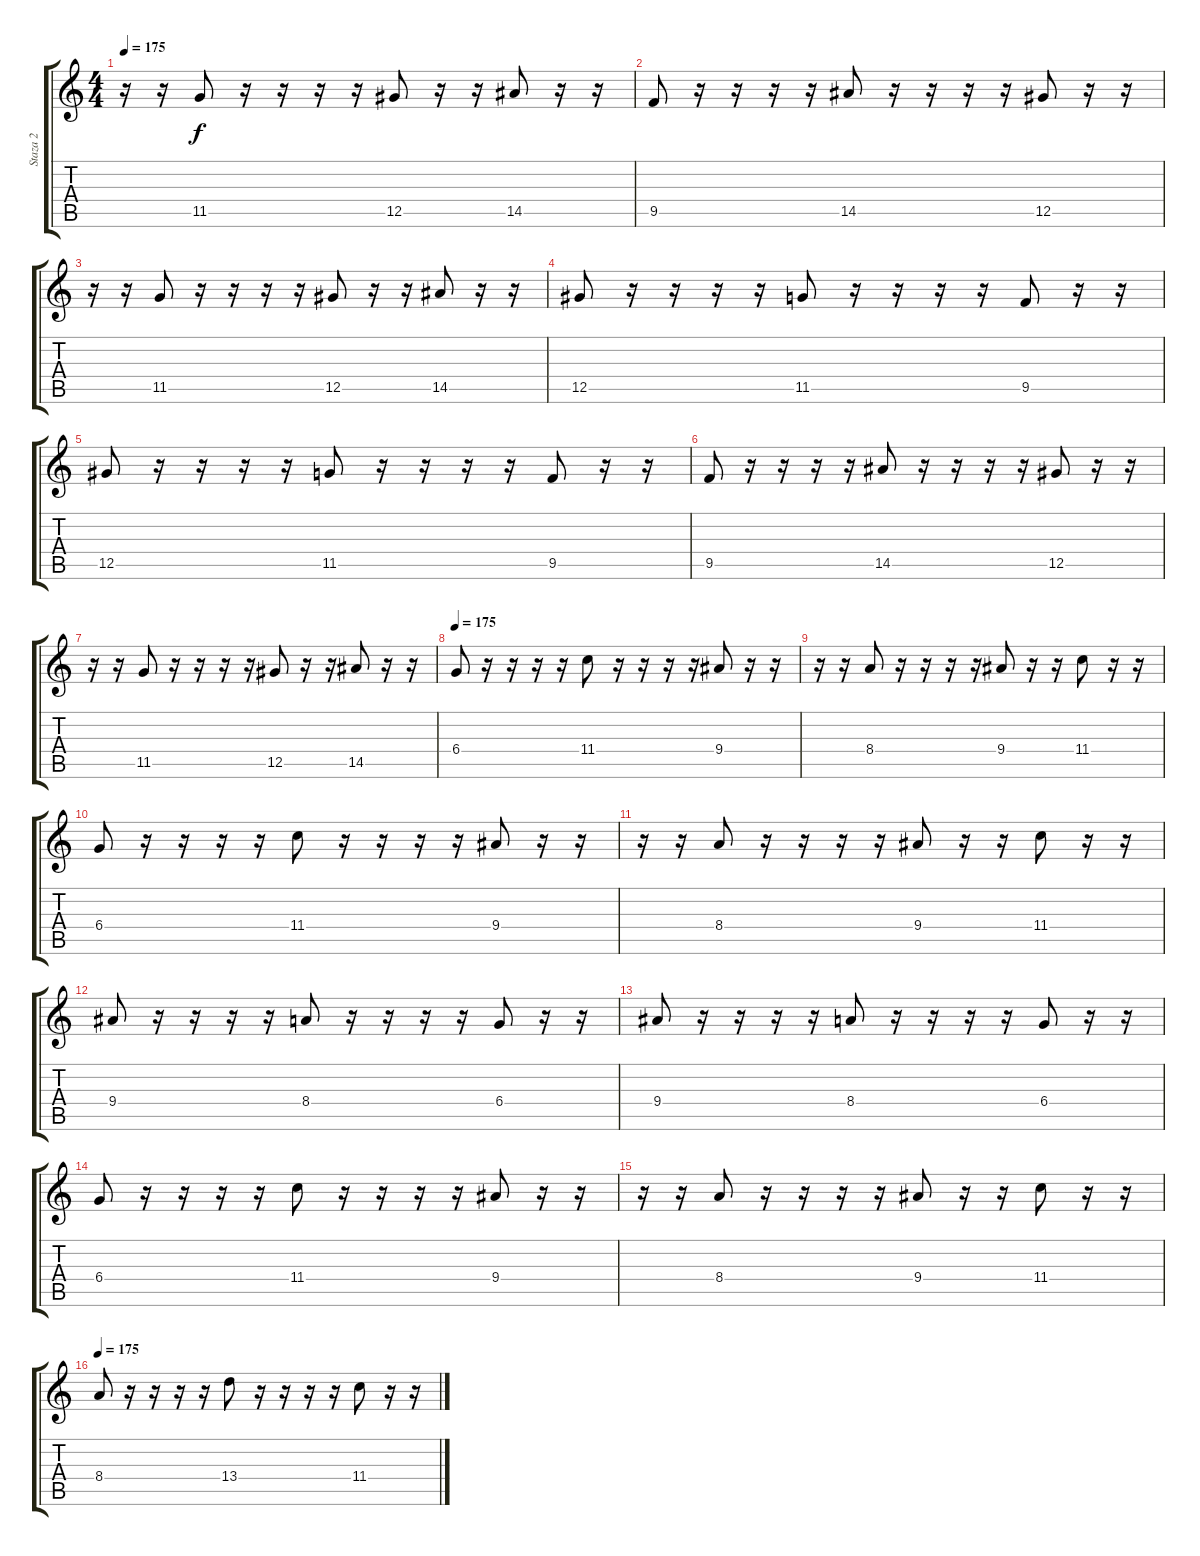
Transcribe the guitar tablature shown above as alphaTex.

\track ("Staza 2" "Staza 2") {instrument distortionguitar}
\staff {score tabs}
\tuning (Eb4 Bb3 Gb3 Db3 Ab2 Eb2) {hide}
\ts (4 4)
\tempo 175
\clef g2
\ks c
r.16{dy f} r.16 11.5.8 r.16 r.16 r.16 r.16 12.5.8 r.16 r.16 14.5.8 r.16 r.16 |
9.5.8 r.16 r.16 r.16 r.16 14.5.8 r.16 r.16 r.16 r.16 12.5.8 r.16 r.16 |
r.16 r.16 11.5.8 r.16 r.16 r.16 r.16 12.5.8 r.16 r.16 14.5.8 r.16 r.16 |
12.5.8 r.16 r.16 r.16 r.16 11.5.8 r.16 r.16 r.16 r.16 9.5.8 r.16 r.16 |
12.5.8 r.16 r.16 r.16 r.16 11.5.8 r.16 r.16 r.16 r.16 9.5.8 r.16 r.16 |
9.5.8 r.16 r.16 r.16 r.16 14.5.8 r.16 r.16 r.16 r.16 12.5.8 r.16 r.16 |
r.16 r.16 11.5.8 r.16 r.16 r.16 r.16 12.5.8 r.16 r.16 14.5.8 r.16 r.16 |
\tempo 175
6.4.8 r.16 r.16 r.16 r.16 11.4.8 r.16 r.16 r.16 r.16 9.4.8 r.16 r.16 |
r.16 r.16 8.4.8 r.16 r.16 r.16 r.16 9.4.8 r.16 r.16 11.4.8 r.16 r.16 |
6.4.8 r.16 r.16 r.16 r.16 11.4.8 r.16 r.16 r.16 r.16 9.4.8 r.16 r.16 |
r.16 r.16 8.4.8 r.16 r.16 r.16 r.16 9.4.8 r.16 r.16 11.4.8 r.16 r.16 |
9.4.8 r.16 r.16 r.16 r.16 8.4.8 r.16 r.16 r.16 r.16 6.4.8 r.16 r.16 |
9.4.8 r.16 r.16 r.16 r.16 8.4.8 r.16 r.16 r.16 r.16 6.4.8 r.16 r.16 |
6.4.8 r.16 r.16 r.16 r.16 11.4.8 r.16 r.16 r.16 r.16 9.4.8 r.16 r.16 |
r.16 r.16 8.4.8 r.16 r.16 r.16 r.16 9.4.8 r.16 r.16 11.4.8 r.16 r.16 |
\tempo 175
8.4.8 r.16 r.16 r.16 r.16 13.4.8 r.16 r.16 r.16 r.16 11.4.8 r.16 r.16
